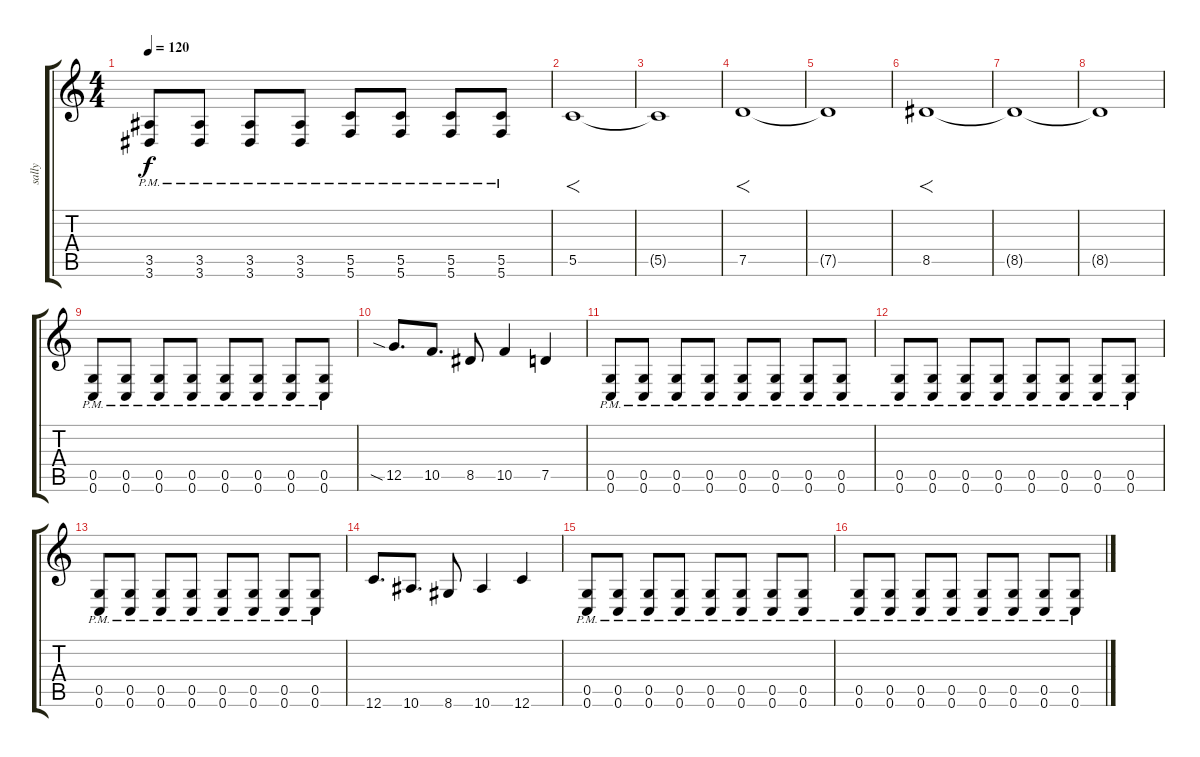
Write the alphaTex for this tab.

\track ("sally" "sally") {instrument distortionguitar}
\staff {score tabs}
\tuning (D4 A3 F3 C3 G2 C2) {hide}
\ts (4 4)
\tempo 120
\clef g2
\ks c
(3.5{pm} 3.6{pm}).8{dy f} (3.5{pm} 3.6{pm}).8 (3.5{pm} 3.6{pm}).8 (3.5{pm} 3.6{pm}).8 (5.5{pm} 5.6{pm}).8 (5.5{pm} 5.6{pm}).8 (5.5{pm} 5.6{pm}).8 (5.5{pm} 5.6{pm}).8 |
5.5.1{f} |
5.5{t}.1 |
7.5.1{f} |
7.5{t}.1 |
8.5.1{f} |
8.5{t}.1 |
8.5{t}.1 |
(0.5{pm} 0.6{pm}).8 (0.5{pm} 0.6{pm}).8 (0.5{pm} 0.6{pm}).8 (0.5{pm} 0.6{pm}).8 (0.5{pm} 0.6{pm}).8 (0.5{pm} 0.6{pm}).8 (0.5{pm} 0.6{pm}).8 (0.5{pm} 0.6{pm}).8 |
12.5{sia}.8{d} 10.5.8{d} 8.5.8 10.5.4 7.5.4 |
(0.5{pm} 0.6{pm}).8 (0.5{pm} 0.6{pm}).8 (0.5{pm} 0.6{pm}).8 (0.5{pm} 0.6{pm}).8 (0.5{pm} 0.6{pm}).8 (0.5{pm} 0.6{pm}).8 (0.5{pm} 0.6{pm}).8 (0.5{pm} 0.6{pm}).8 |
(0.5{pm} 0.6{pm}).8 (0.5{pm} 0.6{pm}).8 (0.5{pm} 0.6{pm}).8 (0.5{pm} 0.6{pm}).8 (0.5{pm} 0.6{pm}).8 (0.5{pm} 0.6{pm}).8 (0.5{pm} 0.6{pm}).8 (0.5{pm} 0.6{pm}).8 |
(0.5{pm} 0.6{pm}).8 (0.5{pm} 0.6{pm}).8 (0.5{pm} 0.6{pm}).8 (0.5{pm} 0.6{pm}).8 (0.5{pm} 0.6{pm}).8 (0.5{pm} 0.6{pm}).8 (0.5{pm} 0.6{pm}).8 (0.5{pm} 0.6{pm}).8 |
12.6.8{d} 10.6.8{d} 8.6.8 10.6.4 12.6.4 |
(0.5{pm} 0.6{pm}).8 (0.5{pm} 0.6{pm}).8 (0.5{pm} 0.6{pm}).8 (0.5{pm} 0.6{pm}).8 (0.5{pm} 0.6{pm}).8 (0.5{pm} 0.6{pm}).8 (0.5{pm} 0.6{pm}).8 (0.5{pm} 0.6{pm}).8 |
(0.5{pm} 0.6{pm}).8 (0.5{pm} 0.6{pm}).8 (0.5{pm} 0.6{pm}).8 (0.5{pm} 0.6{pm}).8 (0.5{pm} 0.6{pm}).8 (0.5{pm} 0.6{pm}).8 (0.5{pm} 0.6{pm}).8 (0.5{pm} 0.6{pm}).8
